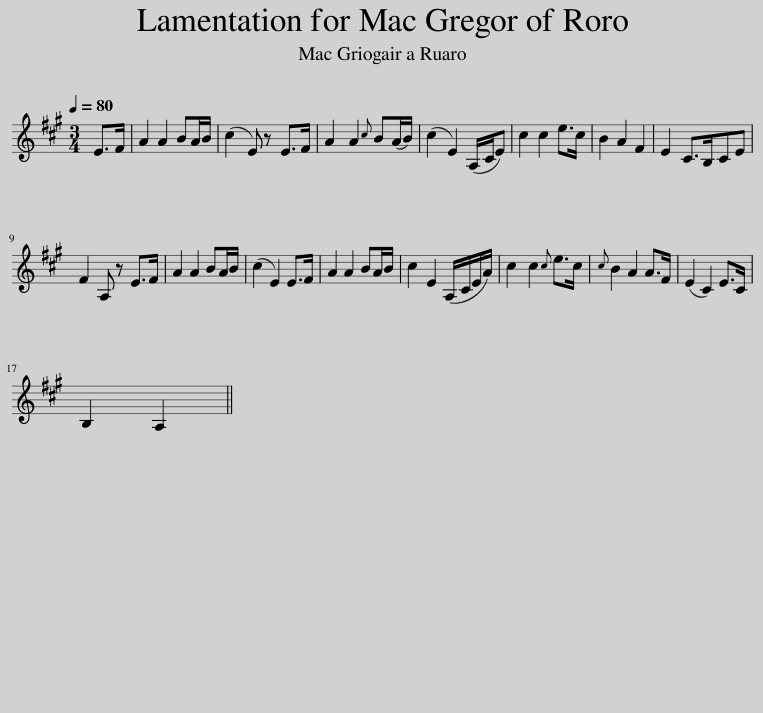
X:1
L:1/8
Q:1/4=80
M:3/4
I:linebreak $
K:A
V:1 treble
V:1
 E>F | A2 A2 BA/B/ | (c2 E) z E>F | A2 A2{c} B(A/B/) | (c2 E2) (A,/C/E) | %5
 c2 c2 e>c | B2 A2 F2 | E2 C>B,CE |$ F2 A, z E>F | A2 A2 BA/B/ | %10
 (c2 E2) E>F | A2 A2 BA/B/ | c2 E2 (A,/C/E/A/) | c2 c2{c} e>c |{c} B2 A2 A>F | %15
 (E2 C2) E>C |$ B,2 A,2 || %17
